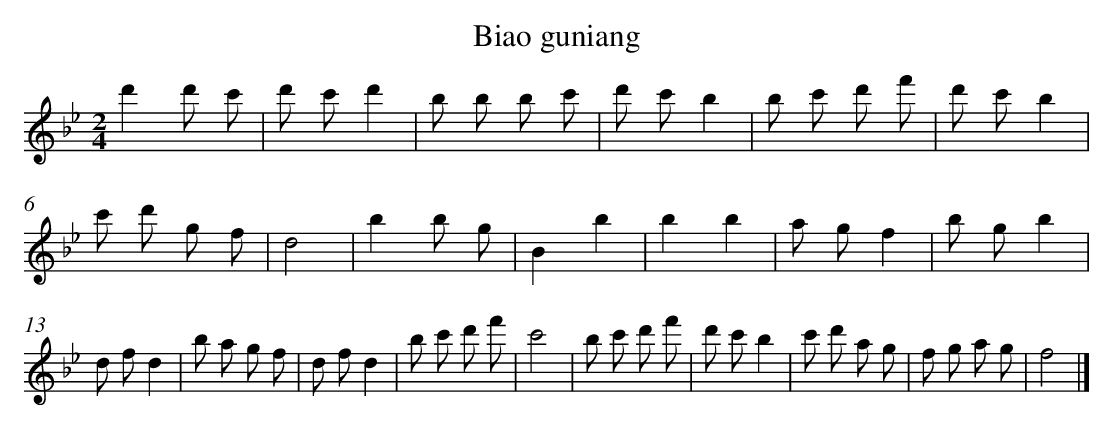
X:1
T: Biao guniang
L: 1/8
M: 2/4
K: Bb
d'2d' c' [I:setbarnb 1]|
d' c'd'2 |
b b b c' |
d' c'b2 |
b c' d' f' |
d' c'b2 |
c' d' g f |
d4 |
b2b g |
B2b2 |
b2b2 |
a gf2 |
b gb2 |
d fd2 |
b a g f |
d fd2 |
b c' d' f' |
c'4 |
b c' d' f' |
d' c'b2 |
c' d' a g |
f g a g |
f4 |]
